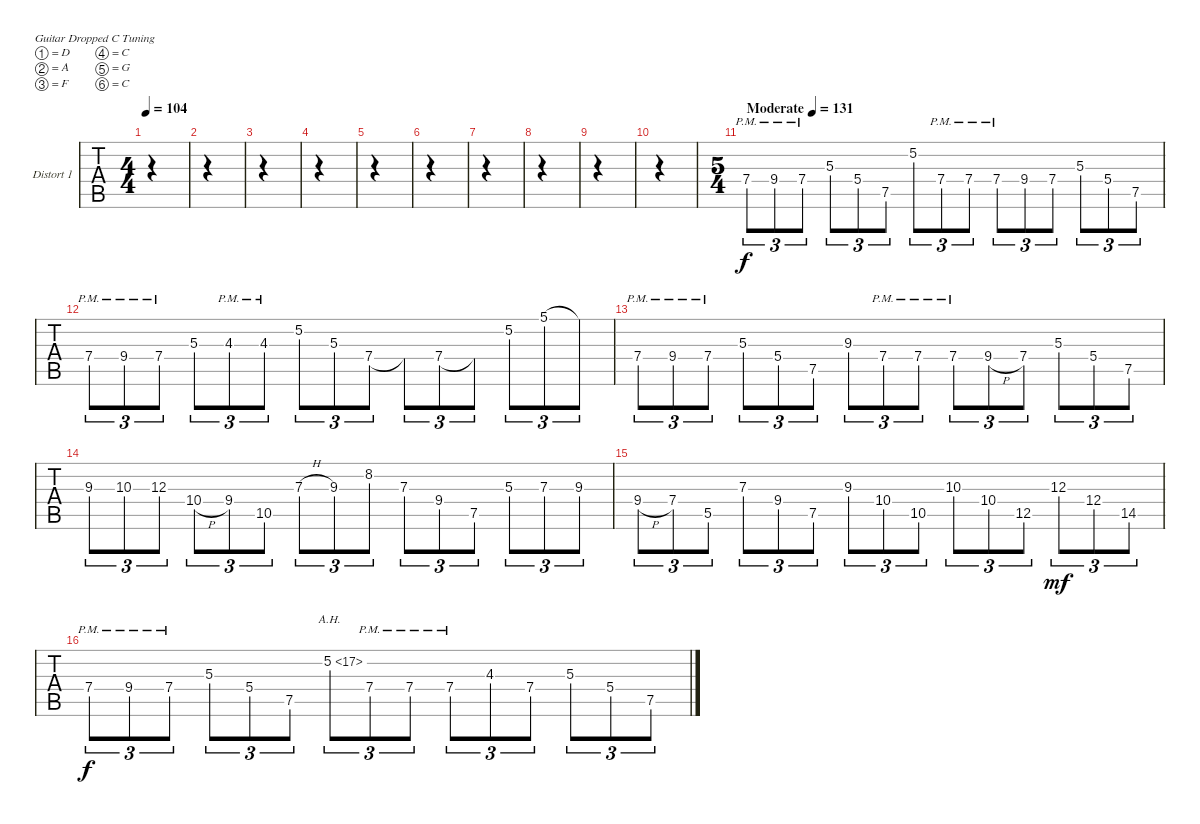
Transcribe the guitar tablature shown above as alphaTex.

\bracketExtendMode groupsimilarinstruments
\firstSystemTrackNameOrientation horizontal
\otherSystemsTrackNameOrientation horizontal
\track ("Distort 1" "Distort 1") {instrument electricguitarclean}
\staff {tabs}
\tuning (D4 A3 F3 C3 G2 C2)
\ts (4 4)
\tempo 104
\clef g2
\scale
0.333333
\ks c
|
\scale
0.333333 |
\scale
0.333333 |
\scale
0.333333 |
\scale
0.333333 |
\scale
0.333333 |
\scale
0.333333 |
\scale
0.333333 |
\scale
0.208191 |
\scale
0.395904 |
\ts (5 4)
\tempo (131 "Moderate")
7.4{pm}.8{tu (3 2)} 9.4{pm}.8{tu (3 2)} 7.4{pm}.8{tu (3 2)} 5.3.8{tu (3 2)} 5.4.8{tu (3 2)} 7.5.8{tu (3 2)} 5.2.8{tu (3 2)} 7.4{pm}.8{tu (3 2)} 7.4{pm}.8{tu (3 2)} 7.4{pm}.8{tu (3 2)} 9.4.8{tu (3 2)} 7.4.8{tu (3 2)} 5.3.8{tu (3 2)} 5.4.8{tu (3 2)} 7.5.8{tu (3 2)} |
\scale
0.395904 7.4{pm}.8{tu (3 2)} 9.4{pm}.8{tu (3 2)} 7.4{pm}.8{tu (3 2)} 5.3.8{tu (3 2)} 4.3{pm}.8{tu (3 2)} 4.3{pm}.8{tu (3 2)} 5.2.8{tu (3 2)} 5.3.8{tu (3 2)} 7.4.8{tu (3 2)} 7.4{t}.8{tu (3 2)} 7.4.8{tu (3 2)} 7.4{t}.8{tu (3 2)} 5.2.8{tu (3 2)} 5.1.8{tu (3 2)} 5.1{t}.8{tu (3 2)} |
7.4{pm}.8{tu (3 2)} 9.4{pm}.8{tu (3 2)} 7.4{pm}.8{tu (3 2)} 5.3.8{tu (3 2)} 5.4.8{tu (3 2)} 7.5.8{tu (3 2)} 9.3.8{tu (3 2)} 7.4{pm}.8{tu (3 2)} 7.4{pm}.8{tu (3 2)} 7.4{pm}.8{tu (3 2)} 9.4{h}.8{tu (3 2)} 7.4.8{tu (3 2)} 5.3.8{tu (3 2)} 5.4.8{tu (3 2)} 7.5.8{tu (3 2)} |
\scale
0.256303 9.3.8{tu (3 2)} 10.3.8{tu (3 2)} 12.3.8{tu (3 2)} 10.4{h}.8{tu (3 2)} 9.4.8{tu (3 2)} 10.5.8{tu (3 2)} 7.3{h}.8{tu (3 2)} 9.3.8{tu (3 2)} 8.2.8{tu (3 2)} 7.3.8{tu (3 2)} 9.4.8{tu (3 2)} 7.5.8{tu (3 2)} 5.3.8{tu (3 2)} 7.3.8{tu (3 2)} 9.3.8{tu (3 2)} |
9.4{h}.8{tu (3 2)} 7.4.8{tu (3 2)} 5.5.8{tu (3 2)} 7.3.8{tu (3 2)} 9.4.8{tu (3 2)} 7.5.8{tu (3 2)} 9.3.8{tu (3 2)} 10.4.8{tu (3 2)} 10.5.8{tu (3 2)} 10.3.8{tu (3 2)} 10.4.8{tu (3 2)} 12.5.8{tu (3 2)} 12.3.8{tu (3 2) dy mf} 12.4.8{tu (3 2)} 14.5.8{tu (3 2)} |
7.4{pm}.8{tu (3 2) dy f} 9.4{pm}.8{tu (3 2)} 7.4{pm}.8{tu (3 2)} 5.3.8{tu (3 2)} 5.4.8{tu (3 2)} 7.5.8{tu (3 2)} 5.2{ah 12}.8{tu (3 2)} 7.4{pm}.8{tu (3 2)} 7.4{pm}.8{tu (3 2)} 7.4{pm}.8{tu (3 2)} 4.3.8{tu (3 2)} 7.4.8{tu (3 2)} 5.3.8{tu (3 2)} 5.4.8{tu (3 2)} 7.5.8{tu (3 2)}
